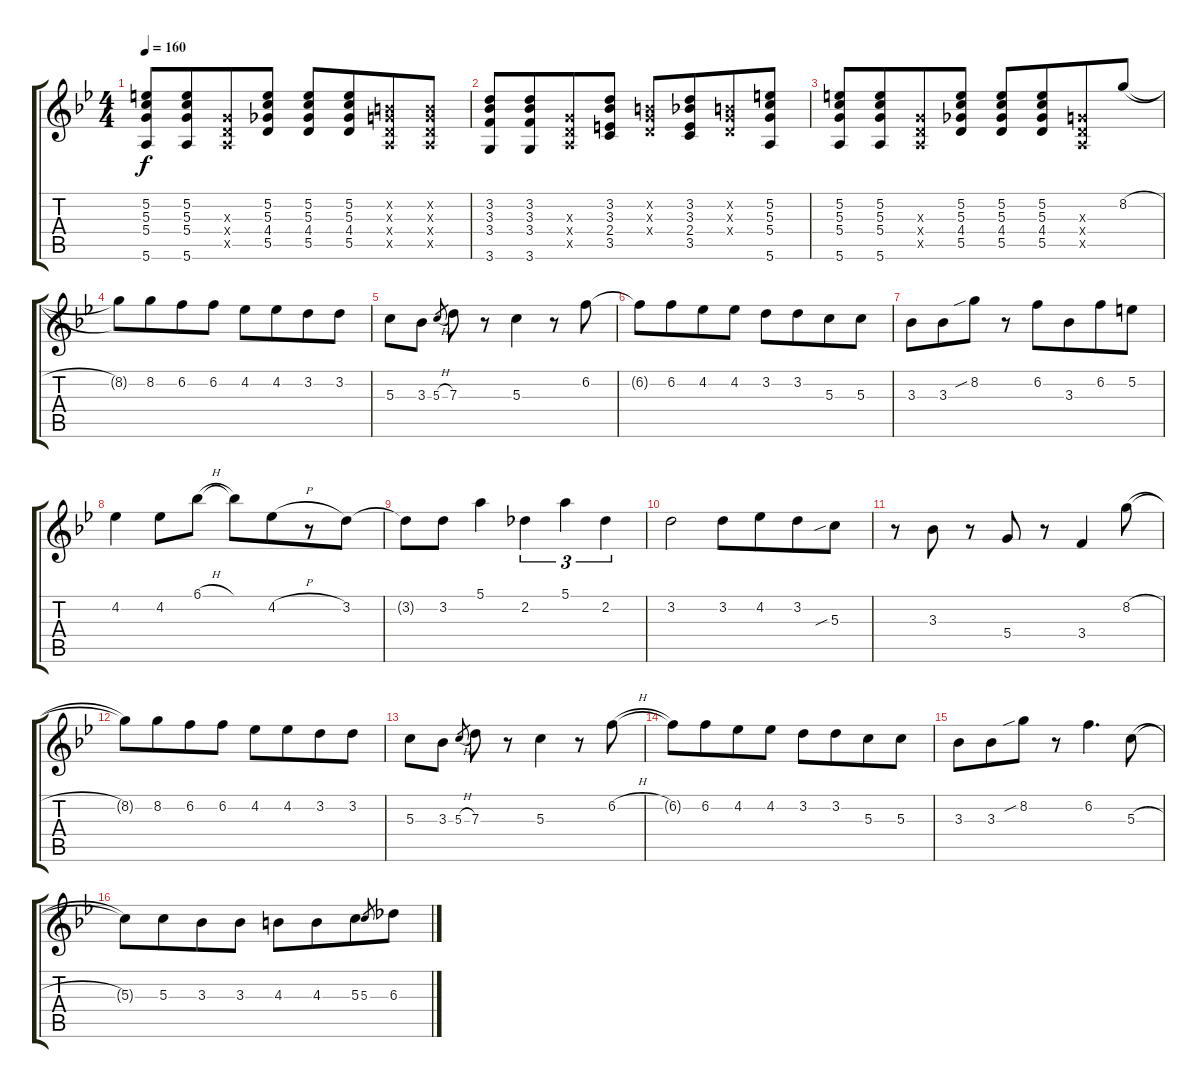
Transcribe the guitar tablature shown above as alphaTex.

\track "" {instrument acousticguitarsteel}
\staff {score tabs}
\tuning (E4 B3 G3 D3 A2 E2) {hide}
\ts (4 4)
\tempo 160
\clef g2
\ks gminor
(5.2 5.3 5.4 5.6).8{dy f} (5.2 5.3 5.4 5.6).8{beam merge} (0.3{x} 0.4{x} 0.5{x}).8 (5.2 5.3 4.4 5.5).8 (5.2 5.3 4.4 5.5).8 (5.2 5.3 4.4 5.5).8{beam merge} (0.2{x} 0.3{x} 0.4{x} 0.5{x}).8 (0.2{x} 0.3{x} 0.4{x} 0.5{x}).8 |
(3.2 3.3 3.4 3.6).8 (3.2 3.3 3.4 3.6).8{beam merge} (0.3{x} 0.4{x} 0.5{x}).8 (3.2 3.3 2.4 3.5).8 (0.2{x} 0.3{x} 0.4{x}).8 (3.2 3.3 2.4 3.5).8{beam merge} (0.2{x} 0.3{x} 0.4{x}).8 (5.2 5.3 5.4 5.6).8 |
(5.2 5.3 5.4 5.6).8 (5.2 5.3 5.4 5.6).8{beam merge} (0.3{x} 0.4{x} 0.5{x}).8 (5.2 5.3 4.4 5.5).8 (5.2 5.3 4.4 5.5).8 (5.2 5.3 4.4 5.5).8{beam merge} (0.3{x} 0.4{x} 0.5{x}).8 8.2{h}.8 |
8.2{t}.8 8.2.8{beam merge} 6.2.8 6.2.8 4.2.8 4.2.8{beam merge} 3.2.8 3.2.8 |
5.3.8 3.3.8 5.3{h}.8{gr beam merge} 7.3.8 r.8 5.3.4 r.8 6.2.8 |
6.2{t}.8 6.2.8{beam merge} 4.2.8 4.2.8 3.2.8 3.2.8{beam merge} 5.3.8 5.3.8 |
3.3.8 3.3.8{beam merge} 8.2{sib}.8 r.8 6.2.8 3.3.8{beam merge} 6.2.8 5.2.8 |
4.2.4 4.2.8 6.1{h}.8 6.1{t}.8 4.2{h}.8{beam merge} r.8 3.2.8 |
3.2{t}.8 3.2.8 5.1.4 2.2.4{tu (3 2)} 5.1.4{tu (3 2)} 2.2.4{tu (3 2)} |
3.2.2 3.2.8 4.2.8{beam merge} 3.2.8 5.3{sib}.8 |
r.8 3.3.8 r.8 5.4.8 r.8 3.4.4 8.2{h}.8 |
8.2{t}.8 8.2.8{beam merge} 6.2.8 6.2.8 4.2.8 4.2.8{beam merge} 3.2.8 3.2.8 |
5.3.8 3.3.8 5.3{h}.8{gr beam merge} 7.3.8 r.8 5.3.4 r.8 6.2{h}.8 |
6.2{t}.8 6.2.8{beam merge} 4.2.8 4.2.8 3.2.8 3.2.8{beam merge} 5.3.8 5.3.8 |
3.3.8 3.3.8{beam merge} 8.2{sib}.8 r.8 6.2.4{d} 5.3{h}.8 |
5.3{t}.8 5.3.8{beam merge} 3.3.8 3.3.8 4.3.8 4.3.8{beam merge} 5.3.8 5.3.8{gr} 6.3{h}.8
